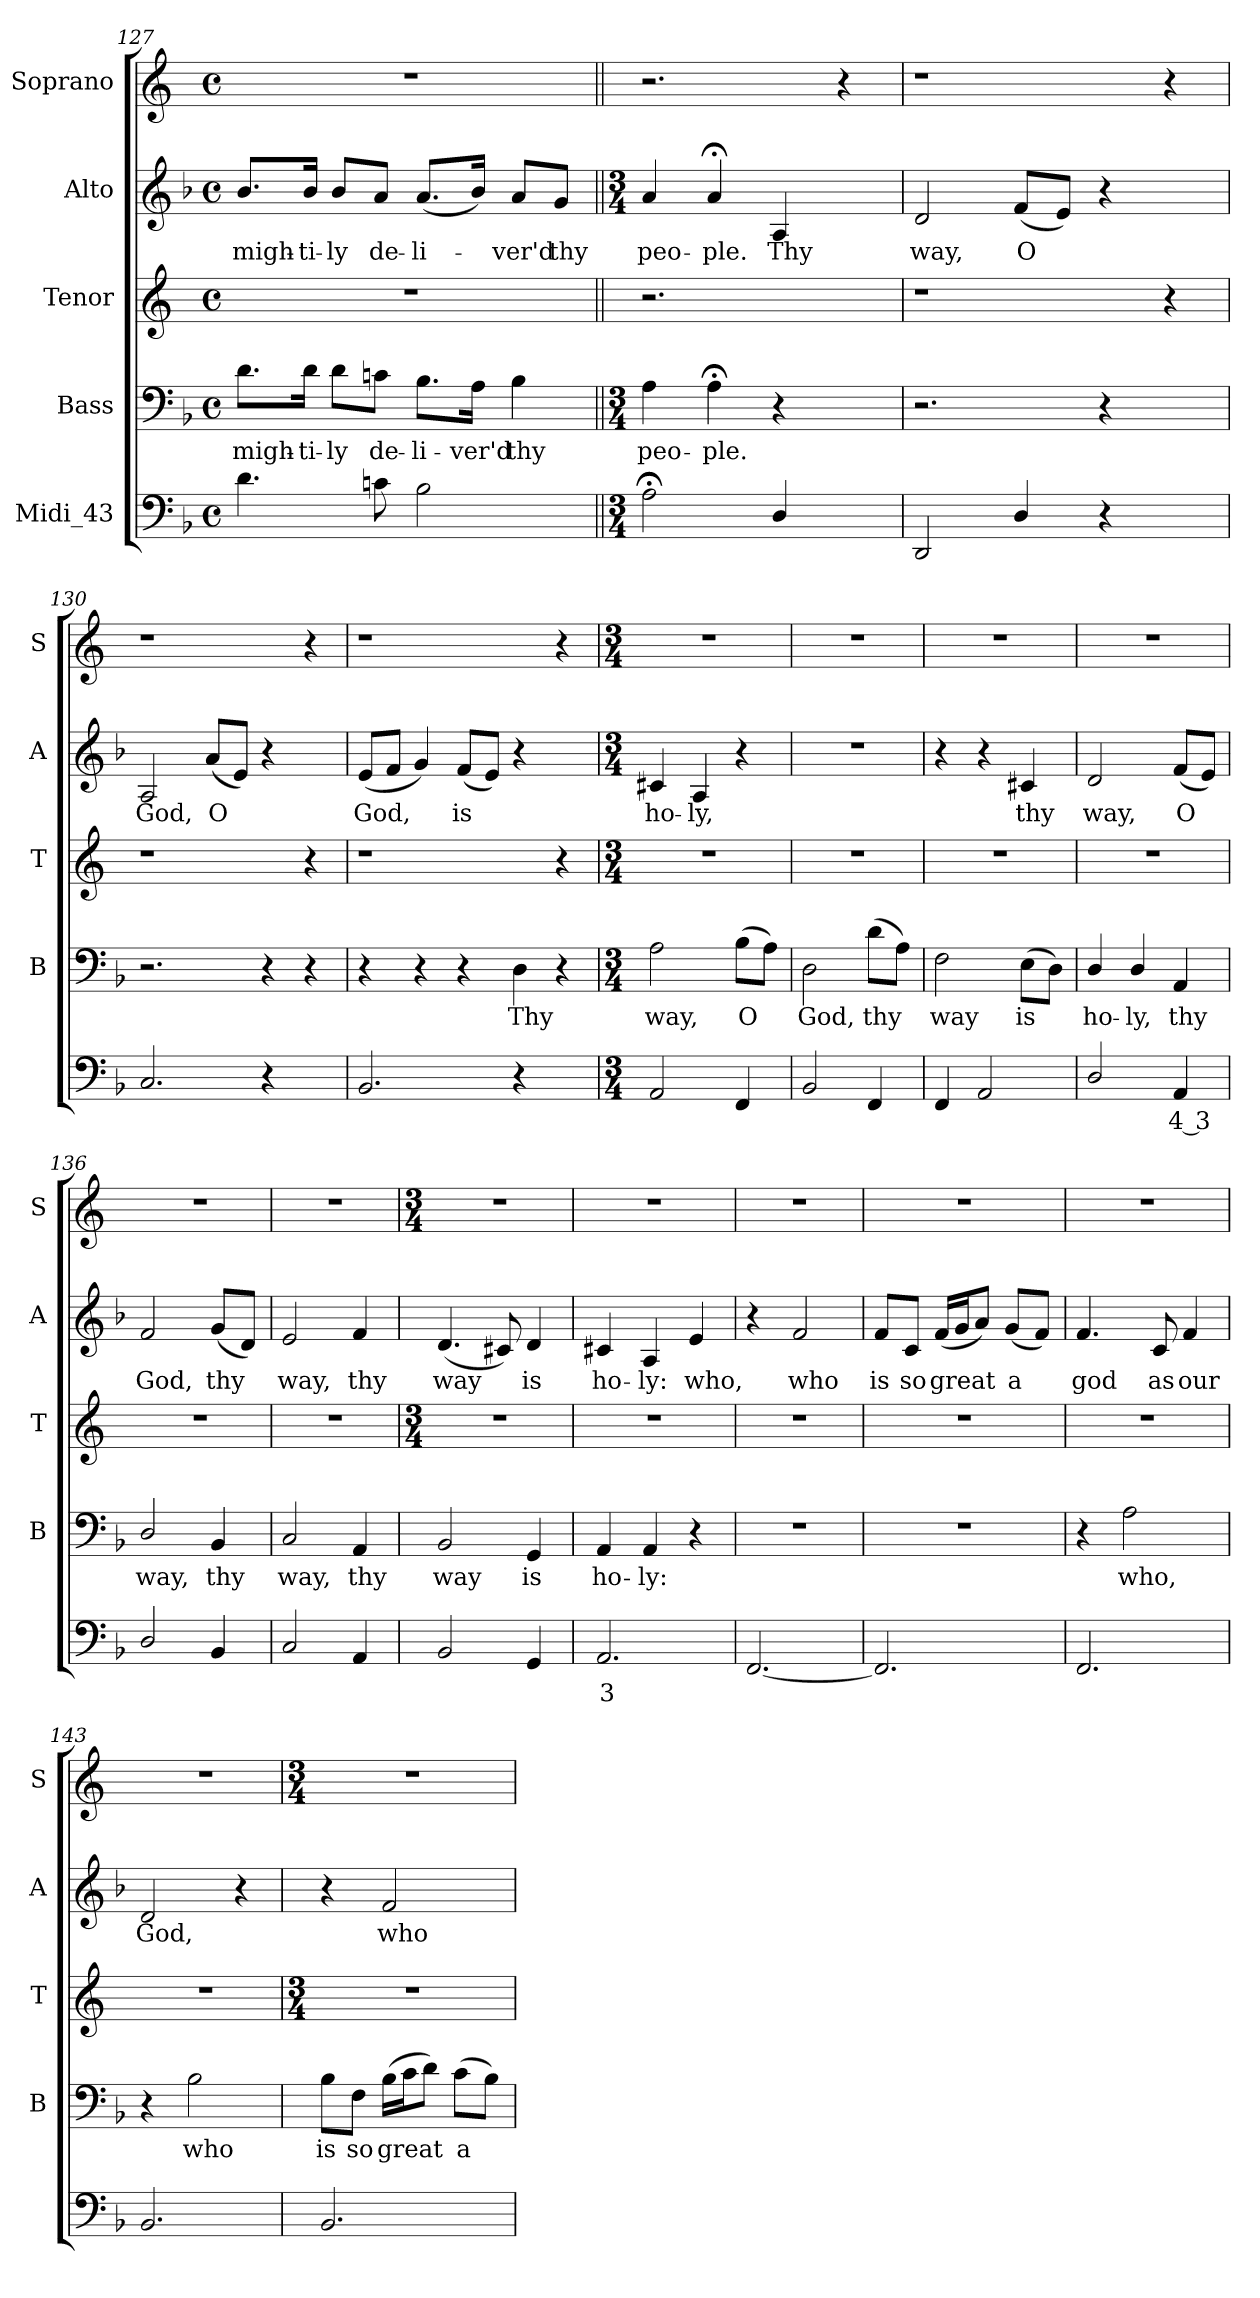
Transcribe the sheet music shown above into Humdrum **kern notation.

**kern	**text	**kern	**text	**kern	**kern	**text	**kern
*part5	*part5	*part4	*part4	*part3	*part2	*part2	*part1
*staff5	*staff5	*staff4	*staff4	*staff3	*staff2	*staff2	*staff1
*I"Midi_43	*	*I"Bass	*	*I"Tenor	*I"Alto	*	*I"Soprano
*	*	*I'B	*	*I'T	*I'A	*	*I'S
!!LO:PB:g=z
*clefF4	*	*clefF4	*	*clefG2	*clefG2	*	*clefG2
*k[b-]	*	*k[b-]	*	*k[]	*k[b-]	*	*k[]
*M4/4	*	*M4/4	*	*M4/4	*M4/4	*	*M4/4
*met(c)	*	*met(c)	*	*met(c)	*met(c)	*	*met(c)
=127	=127	=127	=127	=127	=127	=127	=127
!	!	!	!LO:LY:b	!	!	!LO:LY:b	!
4.d\	.	8.d\L	migh-	1r	8.b-/L	migh-	1r
!	!	!	!LO:LY:b	!	!	!LO:LY:b	!
.	.	16d\Jk	-ti-	.	16b-/Jk	-ti-	.
!	!	!	!LO:LY:b	!	!	!LO:LY:b	!
.	.	8d\L	-ly	.	8b-/L	-ly	.
!	!	!	!LO:LY:b	!	!	!LO:LY:b	!
8cni\	.	8cn\J	de-	.	8a/J	de-	.
!	!	!	!LO:LY:b	!	!	!LO:LY:b	!
2B-\	.	8.B-\L	-li-	.	(<8.a/L	-li-	.
!	!	!	!LO:LY:b	!	!	!	!
.	.	16A\Jk	-ver'd	.	16b-/Jk)	.	.
!	!	!	!LO:LY:b	!	!	!LO:LY:b	!
.	.	4B-\	thy	.	8a/L	ver'd	.
!	!	!	!	!	!	!LO:LY:b	!
.	.	.	.	.	8g/J	thy	.
=128||	=128||	=128||	=128||	=128||	=128||	=128||	=128||
*M3/4	*	*M3/4	*	*	*M3/4	*	*
!	!	!	!LO:LY:b	!	!	!LO:LY:b	!
*	*	*	*	*	*	*	*^
*	*	*	*	*	*	*	*	*^
2A;<\	.	4A\	peo-	2.r	4a/	peo-	2.r	4ryy	2ryy
*	*	*	*	*	*	*	*MM40	*	*
!	!	!	!LO:LY:b	!	!	!LO:LY:b	!	!	!
.	.	4A;<\	-ple.	.	4a;</	-ple.	.	2.ryy	.
*	*	*	*	*	*	*	*MM100	*	*
!	!	!	!	!	!	!LO:LY:b	!	!	!
4D/	.	4r	.	.	4A/	Thy	.	.	2ryy
4ryy	.	4ryy	.	4ryy	4ryy	.	4r	.	.
=129	=129	=129	=129	=129	=129	=129	=129	=129	=129
!	!	!	!	!	!	!LO:LY:b	!	!	!
*	*	*	*	*	*	*	*v	*v	*v
2DD/	.	2.r	.	1r	2d/	way,	1r
!	!	!	!	!	!	!LO:LY:b	!
4D/	.	.	.	.	(<8f/L	O	.
.	.	.	.	.	8e/J)	.	.
4r	.	4r	.	.	4r	.	.
4ryy	.	4ryy	.	4r	4ryy	.	4r
=130	=130	=130	=130	=130	=130	=130	=130
!	!	!	!	!	!	!LO:LY:b	!
2.C/	.	2.r	.	1r	2A/	God,	1r
!	!	!	!	!	!	!LO:LY:b	!
.	.	.	.	.	(<8a/L	O	.
.	.	.	.	.	8e/J)	.	.
4r	.	4r	.	.	4r	.	.
4ryy	.	4r	.	4r	4ryy	.	4r
=131	=131	=131	=131	=131	=131	=131	=131
!	!	!	!	!	!	!LO:LY:b	!
2.BB-/	.	4r	.	1r	(<8e/L	God,	1r
.	.	.	.	.	8f/J	.	.
.	.	4r	.	.	4g/)	.	.
!	!	!	!	!	!	!LO:LY:b	!
.	.	4r	.	.	(<8f/L	is	.
.	.	.	.	.	8e/J)	.	.
!	!	!	!LO:LY:b	!	!	!	!
4r	.	4D\	Thy	.	4r	.	.
4ryy	.	4r	.	4r	4ryy	.	4r
!!LO:LB:g=z
=132	=132	=132	=132	=132	=132	=132	=132
*M3/4	*	*M3/4	*	*M3/4	*M3/4	*	*M3/4
*	*	*	*	*	*	*	*MM100
!	!	!	!LO:LY:b	!	!	!LO:LY:b	!
2AA/	.	2A\	way,	2.r	4c#X/	ho-	2.r
!	!	!	!	!	!	!LO:LY:b	!
.	.	.	.	.	4A/	-ly,	.
!	!	!	!LO:LY:b	!	!	!	!
4FF/	.	(>8B-\L	O	.	4r	.	.
.	.	8A\J)	.	.	.	.	.
=133	=133	=133	=133	=133	=133	=133	=133
!	!	!	!LO:LY:b	!	!	!	!
2BB-/	.	2D\	God,	2.r	2.r	.	2.r
!	!	!	!LO:LY:b	!	!	!	!
4FF/	.	(>8d\L	thy	.	.	.	.
.	.	8A\J)	.	.	.	.	.
=134	=134	=134	=134	=134	=134	=134	=134
!	!	!	!LO:LY:b	!	!	!	!
4FF/	.	2F\	way	2.r	4r	.	2.r
2AA/	.	.	.	.	4r	.	.
!	!	!	!LO:LY:b	!	!	!LO:LY:b	!
.	.	(>8E\L	is	.	4c#X/	thy	.
.	.	8D\J)	.	.	.	.	.
=135	=135	=135	=135	=135	=135	=135	=135
!	!	!	!LO:LY:b	!	!	!LO:LY:b	!
2D/	.	4D/	ho-	2.r	2d/	way,	2.r
!	!	!	!LO:LY:b	!	!	!	!
.	.	4D/	-ly,	.	.	.	.
!	!LO:LY:b	!	!LO:LY:b	!	!	!LO:LY:b	!
4AA/	4 3	4AA/	thy	.	(<8f/L	O	.
.	.	.	.	.	8e/J)	.	.
=136	=136	=136	=136	=136	=136	=136	=136
!	!	!	!LO:LY:b	!	!	!LO:LY:b	!
2D/	.	2D/	way,	2.r	2f/	God,	2.r
!	!	!	!LO:LY:b	!	!	!LO:LY:b	!
4BB-/	.	4BB-/	thy	.	(<8g/L	thy	.
.	.	.	.	.	8d/J)	.	.
=137	=137	=137	=137	=137	=137	=137	=137
!	!	!	!LO:LY:b	!	!	!LO:LY:b	!
2C/	.	2C/	way,	2.r	2e/	way,	2.r
!	!	!	!LO:LY:b	!	!	!LO:LY:b	!
4AA/	.	4AA/	thy	.	4f/	thy	.
!!LO:PB:g=z
=138	=138	=138	=138	=138	=138	=138	=138
*	*	*	*	*M3/4	*	*	*M3/4
!	!	!	!LO:LY:b	!	!	!LO:LY:b	!
2BB-/	.	2BB-/	way	2.r	(<4.d/	way	2.r
.	.	.	.	.	8c#X/)	.	.
!	!	!	!LO:LY:b	!	!	!LO:LY:b	!
4GG/	.	4GG/	is	.	4d/	is	.
=139	=139	=139	=139	=139	=139	=139	=139
!	!LO:LY:b	!	!LO:LY:b	!	!	!LO:LY:b	!
2.AA/	3	4AA/	ho-	2.r	4c#X/	ho-	2.r
!	!	!	!LO:LY:b	!	!	!LO:LY:b	!
.	.	4AA/	-ly:	.	4A/	-ly:	.
!	!	!	!	!	!	!LO:LY:b	!
.	.	4r	.	.	4e/	who,	.
=140	=140	=140	=140	=140	=140	=140	=140
[2.FF/	.	2.r	.	2.r	4r	.	2.r
!	!	!	!	!	!	!LO:LY:b	!
.	.	.	.	.	2f/	who	.
=141	=141	=141	=141	=141	=141	=141	=141
!	!	!	!	!	!	!LO:LY:b	!
2.FF/]	.	2.r	.	2.r	8f/L	is	2.r
!	!	!	!	!	!	!LO:LY:b	!
.	.	.	.	.	8c/J	so	.
!	!	!	!	!	!	!LO:LY:b	!
.	.	.	.	.	(<16f/LL	great	.
.	.	.	.	.	16g/J	.	.
.	.	.	.	.	8a/J)	.	.
!	!	!	!	!	!	!LO:LY:b	!
.	.	.	.	.	(<8g/L	a	.
.	.	.	.	.	8f/J)	.	.
=142	=142	=142	=142	=142	=142	=142	=142
!	!	!	!	!	!	!LO:LY:b	!
2.FF/	.	4r	.	2.r	4.f/	god	2.r
!	!	!	!LO:LY:b	!	!	!	!
.	.	2A\	who,	.	.	.	.
!	!	!	!	!	!	!LO:LY:b	!
.	.	.	.	.	8c/	as	.
!	!	!	!	!	!	!LO:LY:b	!
.	.	.	.	.	4f/	our	.
=143	=143	=143	=143	=143	=143	=143	=143
!	!	!	!	!	!	!LO:LY:b	!
2.BB-/	.	4r	.	2.r	2d/	God,	2.r
!	!	!	!LO:LY:b	!	!	!	!
.	.	2B-\	who	.	.	.	.
.	.	.	.	.	4r	.	.
!!LO:LB:g=z
=144	=144	=144	=144	=144	=144	=144	=144
*	*	*	*	*M3/4	*	*	*M3/4
!	!	!	!LO:LY:b	!	!	!	!
2.BB-/	.	8B-\L	is	2.r	4r	.	2.r
!	!	!	!LO:LY:b	!	!	!	!
.	.	8F\J	so	.	.	.	.
!	!	!	!LO:LY:b	!	!	!LO:LY:b	!
.	.	(>16B-\LL	great	.	2f/	who	.
.	.	16c\J	.	.	.	.	.
.	.	8d\J)	.	.	.	.	.
!	!	!	!LO:LY:b	!	!	!	!
.	.	(>8c\L	a	.	.	.	.
.	.	8B-\J)	.	.	.	.	.
=	=	=	=	=	=	=	=
*-	*-	*-	*-	*-	*-	*-	*-
